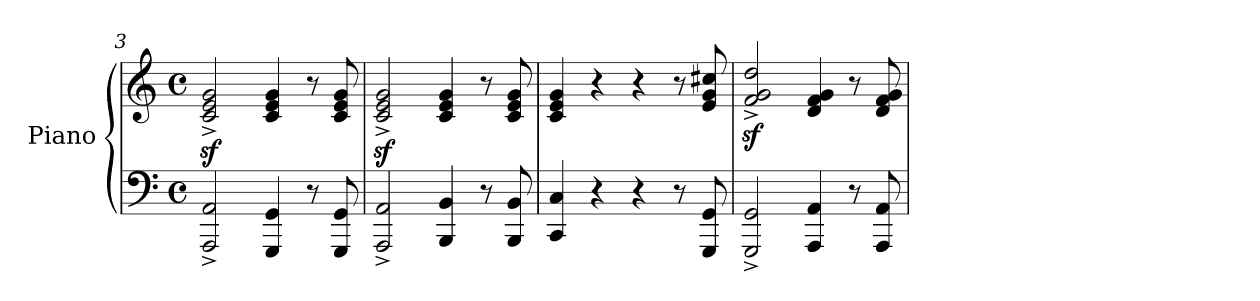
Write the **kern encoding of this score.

**kern	**kern
*part1	*part1
*staff2	*staff1
*I"Piano	*
*I'Pno.	*
*clefF4	*clefG2
*k[]	*k[]
*M4/4	*M4/4
*met(c)	*met(c)
=3	=3
2AAA/^ 2AA/^	2c/z<^ 2e/z<^ 2g/z<^
4GGG/ 4GG/	4c/ 4e/ 4g/
8r	8r
8GGG/ 8GG/	8c/ 8e/ 8g/
=4	=4
2AAA/^ 2AA/^	2c/z<^ 2e/z<^ 2g/z<^
4BBB/ 4BB/	4c/ 4e/ 4g/
8r	8r
8BBB/ 8BB/	8c/ 8e/ 8g/
=5	=5
4CC/ 4C/	4c/ 4e/ 4g/
4r	4r
4r	4r
8r	8r
8GGG/ 8GG/	8e/ 8g/ 8cc#X/
=6	=6
2GGG/^ 2GG/^	2f/z<^ 2g/z<^ 2dd/z<^
4AAA/ 4AA/	4d/ 4f/ 4g/
8r	8r
8AAA/ 8AA/	8d/ 8f/ 8g/
=	=
*-	*-
